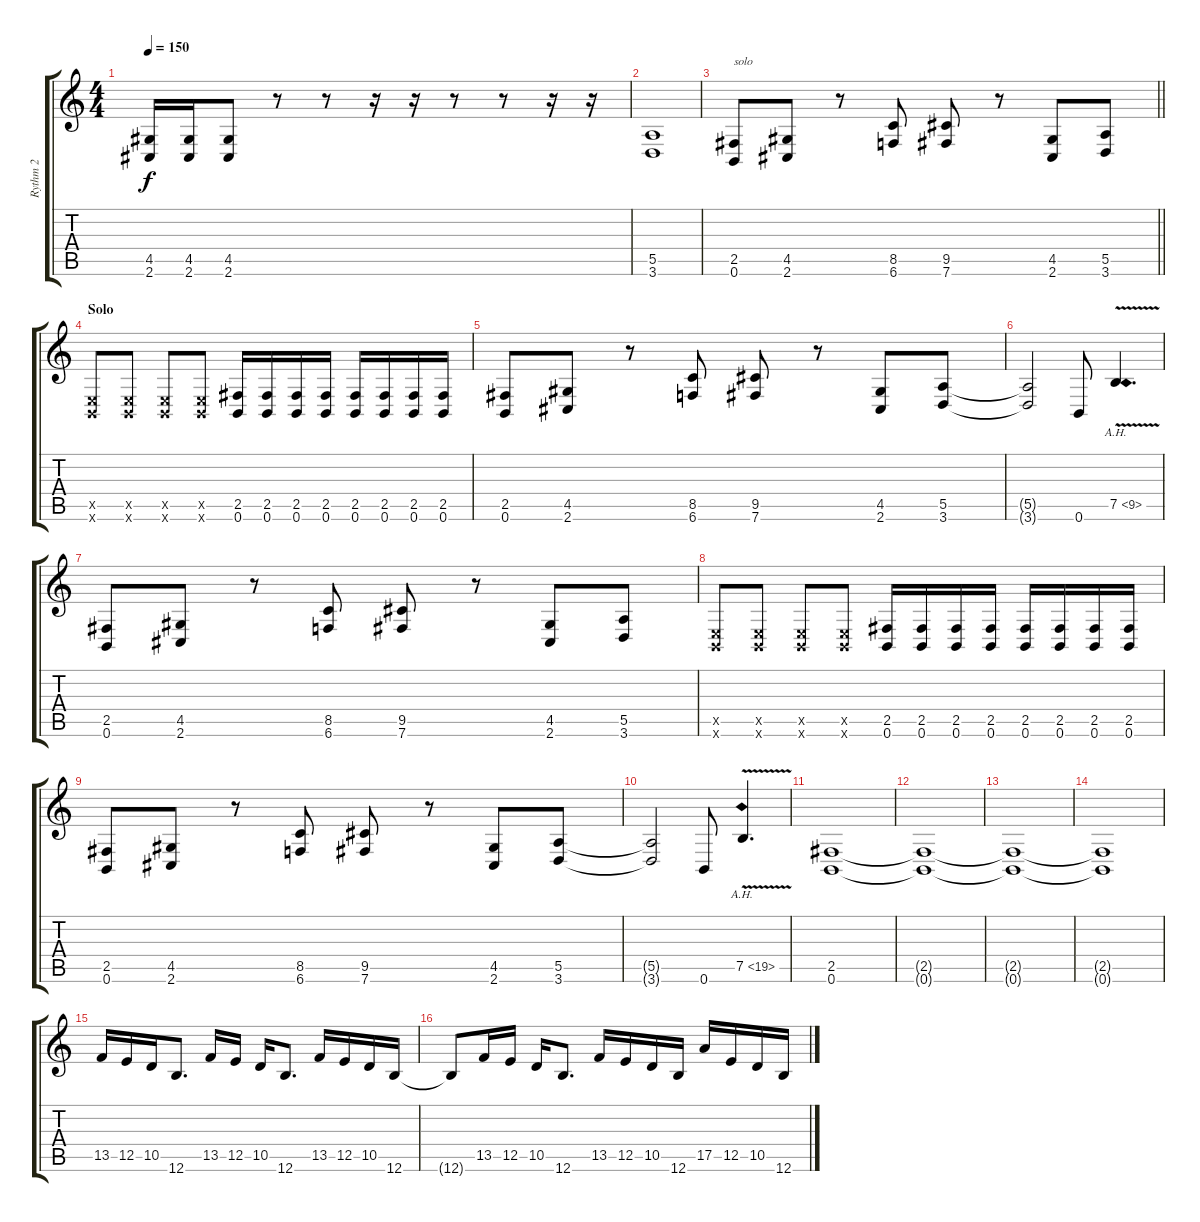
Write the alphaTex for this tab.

\track ("Rythm 2" "Rythm 2") {instrument distortionguitar}
\staff {score tabs}
\tuning (B3 Gb3 D3 A2 E2 B1) {hide}
\ts (4 4)
\tempo 150
\clef g2
\ks c
(4.5 2.6).16{dy f} (4.5 2.6).16 (4.5 2.6).8 r.8 r.8 r.16 r.16 r.8 r.8 r.16 r.16 |
(5.5 3.6).1 |
\barLineRight lightlight
(2.5 0.6).8{txt "solo"} (4.5 2.6).8 r.8 (8.5 6.6).8 (9.5 7.6).8 r.8 (4.5 2.6).8 (5.5 3.6).8 |
\section ("" "Solo")
(0.5{x} 0.6{x}).8 (0.5{x} 0.6{x}).8 (0.5{x} 0.6{x}).8 (0.5{x} 0.6{x}).8 (2.5 0.6).16 (2.5 0.6).16 (2.5 0.6).16 (2.5 0.6).16 (2.5 0.6).16 (2.5 0.6).16 (2.5 0.6).16 (2.5 0.6).16 |
(2.5 0.6).8{txt " "} (4.5 2.6).8 r.8 (8.5 6.6).8 (9.5 7.6).8 r.8 (4.5 2.6).8 (5.5 3.6).8 |
(5.5{t} 3.6{t}).2 0.6.8 7.5{ah 2 v}.4{d} |
(2.5 0.6).8{txt " "} (4.5 2.6).8 r.8 (8.5 6.6).8 (9.5 7.6).8 r.8 (4.5 2.6).8 (5.5 3.6).8 |
(0.5{x} 0.6{x}).8 (0.5{x} 0.6{x}).8 (0.5{x} 0.6{x}).8 (0.5{x} 0.6{x}).8 (2.5 0.6).16 (2.5 0.6).16 (2.5 0.6).16 (2.5 0.6).16 (2.5 0.6).16 (2.5 0.6).16 (2.5 0.6).16 (2.5 0.6).16 |
(2.5 0.6).8{txt " "} (4.5 2.6).8 r.8 (8.5 6.6).8 (9.5 7.6).8 r.8 (4.5 2.6).8 (5.5 3.6).8 |
(5.5{t} 3.6{t}).2 0.6.8 7.5{ah 12 v}.4{d} |
(2.5 0.6).1 |
(2.5{t} 0.6{t}).1 |
(2.5{t} 0.6{t}).1 |
(2.5{t} 0.6{t}).1 |
13.5.16 12.5.16 10.5.16 12.6.8{d} 13.5.16 12.5.16 10.5.16 12.6.8{d} 13.5.16 12.5.16 10.5.16 12.6.16 |
12.6{t}.8 13.5.16 12.5.16 10.5.16 12.6.8{d} 13.5.16 12.5.16 10.5.16 12.6.16 17.5.16 12.5.16 10.5.16 12.6.16
